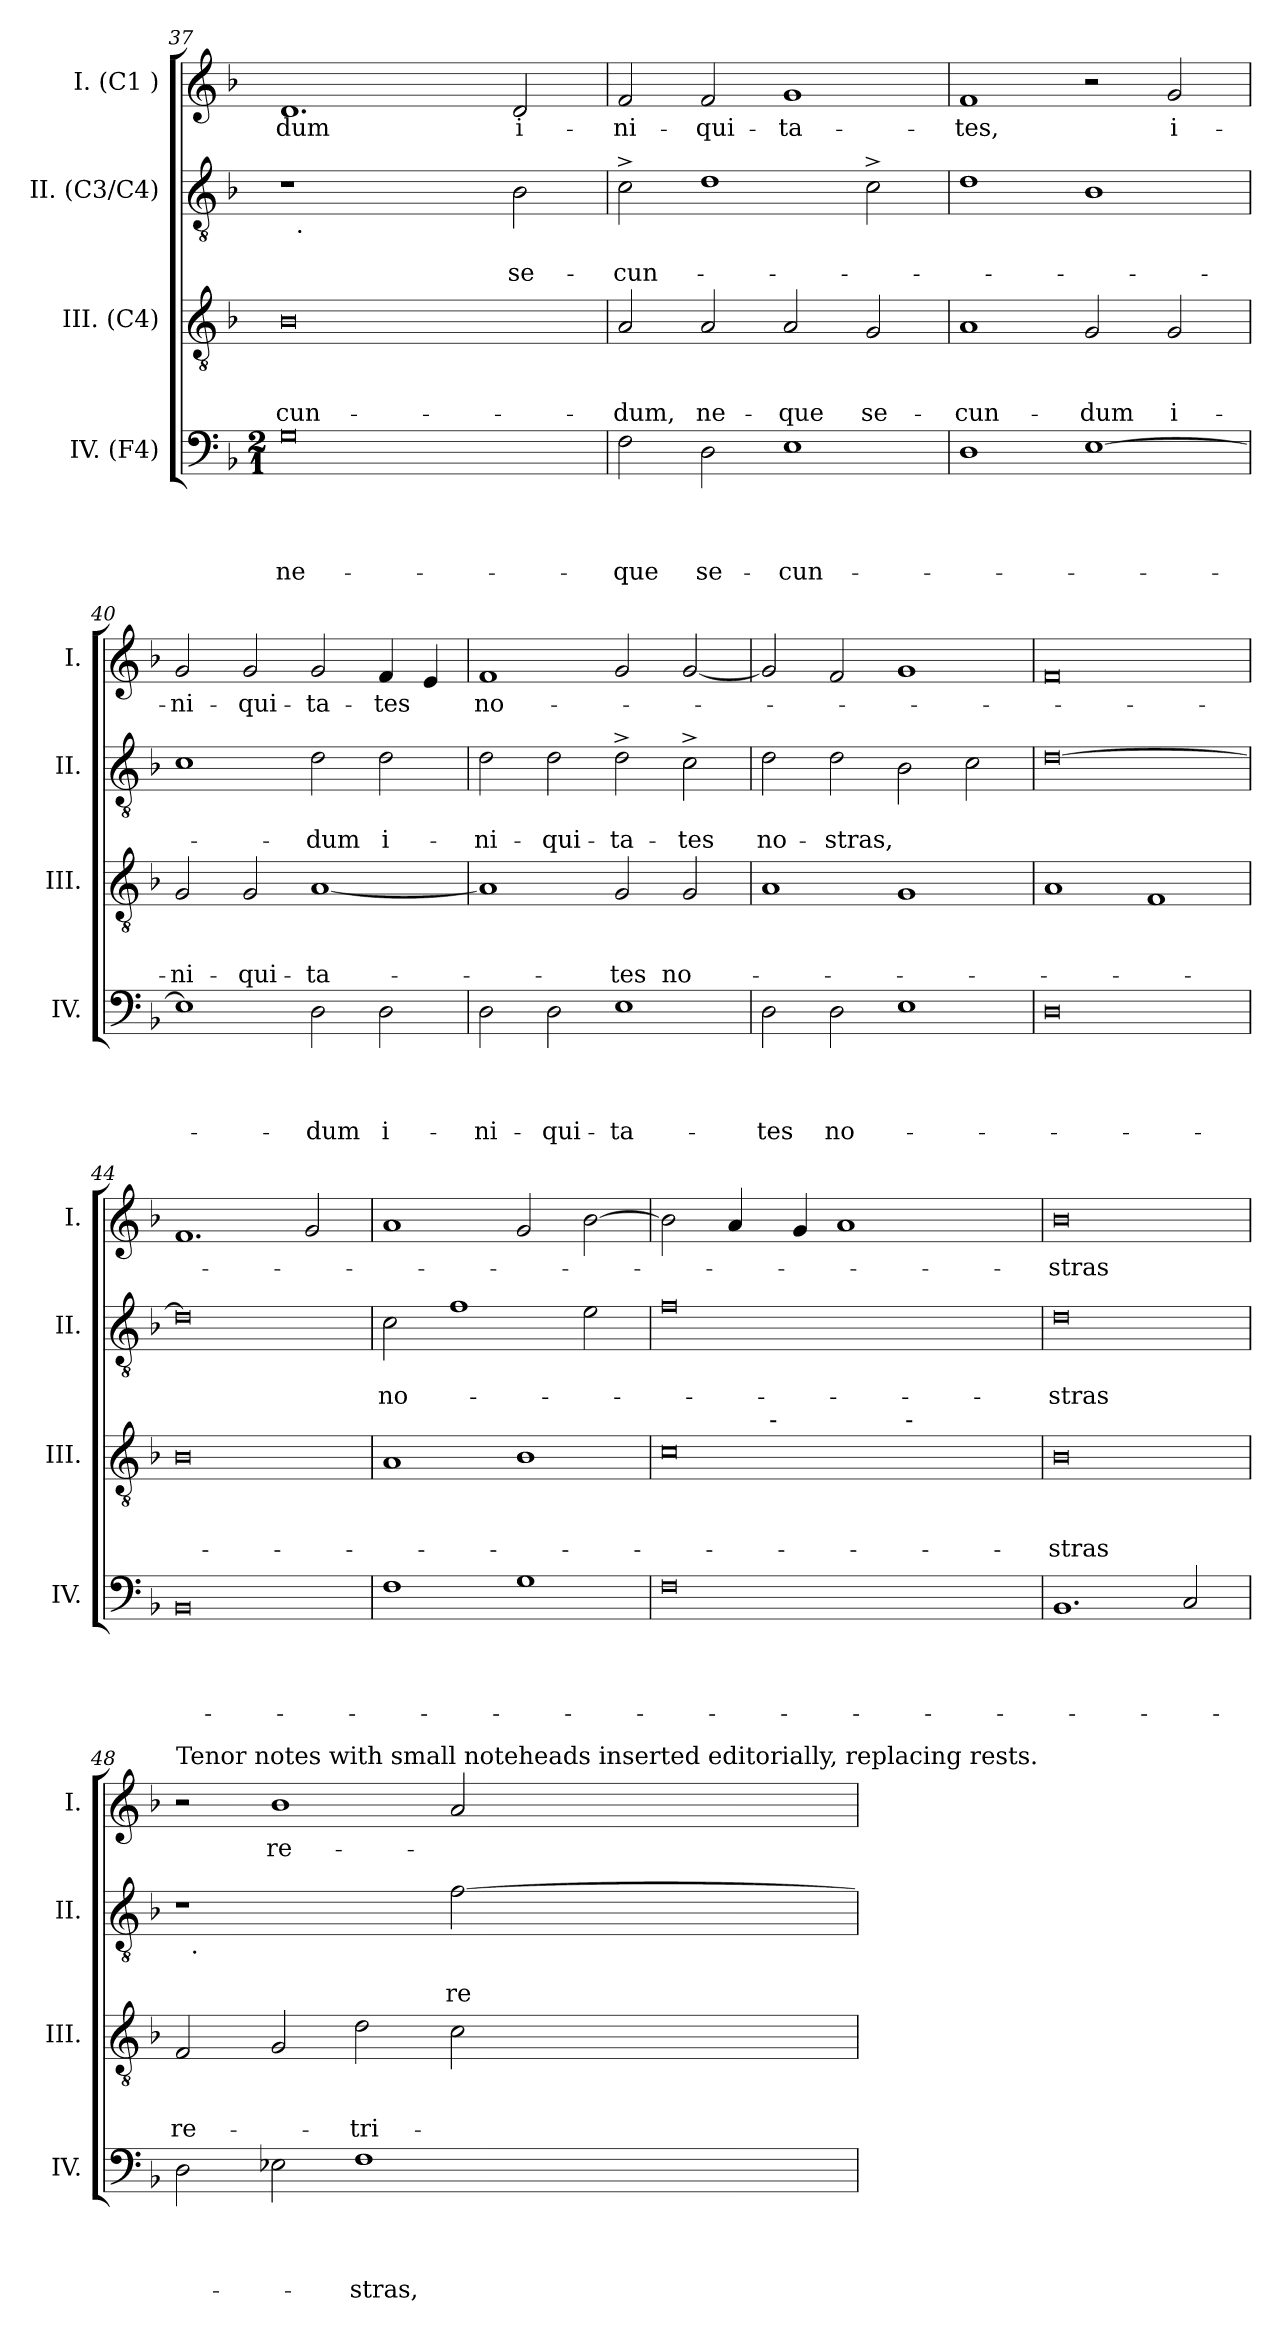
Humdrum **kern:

**kern	**text	**text	**text	**text	**kern	**text	**text	**text	**kern	**text	**text	**kern	**text
*part4	*part4	*part4	*part4	*part4	*part3	*part3	*part3	*part3	*part2	*part2	*part2	*part1	*part1
*staff4	*staff4	*staff4	*staff4	*staff4	*staff3	*staff3	*staff3	*staff3	*staff2	*staff2	*staff2	*staff1	*staff1
*I"IV. (F4)	*	*	*	*	*I"III. (C4)	*	*	*	*I"II. (C3/C4)	*	*	*I"I. (C1 )	*
*I'IV.	*	*	*	*	*I'III.	*	*	*	*I'II.	*	*	*I'I.	*
*clefF4	*	*	*	*	*clefGv2	*	*	*	*clefGv2	*	*	*clefG2	*
*k[b-]	*	*	*	*	*k[b-]	*	*	*	*k[b-]	*	*	*k[b-]	*
*F:	*	*	*	*	*F:	*	*	*	*F:	*	*	*F:	*
*M2/1	*	*	*	*	*	*	*	*	*	*	*	*	*
=37	=37	=37	=37	=37	=37	=37	=37	=37	=37	=37	=37	=37	=37
!	!	!	!	!LO:LY:b:rj	!	!	!	!LO:LY:b	!	!	!	!	!LO:LY:b
*	*	*	*	*	*	*	*	*	*^	*	*	*	*
0G	.	.	.	ne-	0B-	.	.	-cun-	1r	32ryy	.	.	1.d	-dum
!	!	!	!	!	!	!	!	!	!	!LO:TX:b:t=.	!	!	!	!
.	.	.	.	.	.	.	.	.	.	1ryy	.	.	.	.
.	.	.	.	.	.	.	.	.	2ryy	.	.	.	.	.
.	.	.	.	.	.	.	.	.	.	2ryy	.	.	.	.
!	!	!	!	!	!	!	!	!	!	!	!	!LO:LY:b	!	!LO:LY:b
.	.	.	.	.	.	.	.	.	2B-\	.	.	se-	2d/	i-
.	.	.	.	.	.	.	.	.	.	4...ryy	.	.	.	.
=38	=38	=38	=38	=38	=38	=38	=38	=38	=38	=38	=38	=38	=38	=38
!	!	!	!	!LO:LY:b	!	!	!	!LO:LY:b	!	!	!	!LO:LY:b	!	!LO:LY:b
*	*	*	*	*	*	*	*	*	*v	*v	*	*	*	*
2F\	.	.	.	-que	2A/	.	.	-dum,	2c^>\	.	-cun-	2f/	-ni-
!	!	!	!	!LO:LY:b	!	!	!	!LO:LY:b	!	!	!	!	!LO:LY:b
2D\	.	.	.	se-	2A/	.	.	ne-	1d	.	.	2f/	-qui-
!	!	!	!	!LO:LY:b	!	!	!	!LO:LY:b	!	!	!	!	!LO:LY:b
1E	.	.	.	-cun-	2A/	.	.	-que	.	.	.	1g	-ta-
!	!	!	!	!	!	!	!	!LO:LY:b	!	!	!	!	!
.	.	.	.	.	2G/	.	.	se-	2c^>\	.	.	.	.
=39	=39	=39	=39	=39	=39	=39	=39	=39	=39	=39	=39	=39	=39
!	!	!	!	!	!	!	!	!LO:LY:b	!	!	!	!	!LO:LY:b
1D	.	.	.	.	1A	.	.	-cun-	1d	.	.	1f	-tes,
!	!	!	!	!	!	!	!	!LO:LY:b	!	!	!	!	!
[>1E	.	.	.	.	2G/	.	.	-dum	1B-	.	.	2r	.
!	!	!	!	!	!	!	!	!LO:LY:b	!	!	!	!	!LO:LY:b
.	.	.	.	.	2G/	.	.	i-	.	.	.	2g/	i-
=40	=40	=40	=40	=40	=40	=40	=40	=40	=40	=40	=40	=40	=40
!	!	!	!	!	!	!	!	!LO:LY:b	!	!	!	!	!LO:LY:b
1E]	.	.	.	.	2G/	.	.	-ni-	1c	.	.	2g/	-ni-
!	!	!	!	!	!	!	!	!LO:LY:b	!	!	!	!	!LO:LY:b
.	.	.	.	.	2G/	.	.	-qui-	.	.	.	2g/	-qui-
!	!	!	!	!LO:LY:b	!	!	!	!LO:LY:b	!	!	!LO:LY:b	!	!LO:LY:b
2D\	.	.	.	-dum	[<1A	.	.	-ta-	2d\	.	-dum	2g/	-ta-
!	!	!	!	!LO:LY:b	!	!	!	!	!	!	!LO:LY:b	!	!LO:LY:b
2D\	.	.	.	i-	.	.	.	.	2d\	.	i-	4f/	-tes
.	.	.	.	.	.	.	.	.	.	.	.	4e</	.
!!LO:LB:g=z
=41	=41	=41	=41	=41	=41	=41	=41	=41	=41	=41	=41	=41	=41
!	!	!	!	!LO:LY:b	!	!	!	!	!	!	!LO:LY:b	!	!LO:LY:b
2D\	.	.	.	-ni-	1A]	.	.	.	2d\	.	-ni-	1f	no-
!	!	!	!	!LO:LY:b	!	!	!	!	!	!	!LO:LY:b	!	!
2D\	.	.	.	-qui-	.	.	.	.	2d\	.	-qui-	.	.
!	!	!	!	!LO:LY:b	!	!	!	!LO:LY:b	!	!	!LO:LY:b	!	!
1E	.	.	.	-ta-	2G/	.	.	-tes	2d^>\	.	-ta-	2g/	.
!	!	!	!	!	!	!	!	!LO:LY:b	!	!	!LO:LY:b	!	!
.	.	.	.	.	2G/	.	.	no-	2c^>\	.	-tes	[<2g/	.
=42	=42	=42	=42	=42	=42	=42	=42	=42	=42	=42	=42	=42	=42
!	!	!	!	!LO:LY:b	!	!	!	!	!	!	!LO:LY:b	!	!
2D\	.	.	.	-tes	1A	.	.	.	2d\	.	no-	2g/]	.
!	!	!	!	!LO:LY:b	!	!	!	!	!	!	!LO:LY:b	!	!
2D\	.	.	.	no-	.	.	.	.	2d\	.	-stras,	2f/	.
1E	.	.	.	.	1G	.	.	.	2B-\	.	.	1g	.
.	.	.	.	.	.	.	.	.	2c\	.	.	.	.
=43	=43	=43	=43	=43	=43	=43	=43	=43	=43	=43	=43	=43	=43
0D	.	.	.	.	1A	.	.	.	[>0d	.	.	0f	.
.	.	.	.	.	1F	.	.	.	.	.	.	.	.
=44	=44	=44	=44	=44	=44	=44	=44	=44	=44	=44	=44	=44	=44
0BB-	.	.	.	.	0B-	.	.	.	0d]	.	.	1.f	.
.	.	.	.	.	.	.	.	.	.	.	.	2g/	.
=45	=45	=45	=45	=45	=45	=45	=45	=45	=45	=45	=45	=45	=45
!	!	!	!	!	!	!	!	!	!	!	!LO:LY:b	!	!
1F	.	.	.	.	1A	.	.	.	2c\	.	no-	1a	.
.	.	.	.	.	.	.	.	.	1f	.	.	.	.
1G	.	.	.	.	1B-	.	.	.	.	.	.	2g/	.
.	.	.	.	.	.	.	.	.	2e\	.	.	[<2b-\	.
!!LO:LB:g=z
=46	=46	=46	=46	=46	=46	=46	=46	=46	=46	=46	=46	=46	=46
*	*	*	*	*	*^	*	*	*	*	*	*	*	*
*	*	*	*	*	*	*^	*	*	*	*	*	*	*	*
0F	.	.	.	.	0c	2ryy	1ryy	.	.	.	0f	.	.	2b-\]	.
.	.	.	.	.	.	8ryy	.	.	.	.	.	.	.	4a/	.
.	.	.	.	.	.	32ryy	.	.	.	.	.	.	.	.	.
!	!	!	!	!	!	!LO:TX:a:t=-	!	!	!	!	!	!	!	!	!
.	.	.	.	.	.	1ryy	.	.	.	.	.	.	.	.	.
.	.	.	.	.	.	.	.	.	.	.	.	.	.	4g/	.
.	.	.	.	.	.	.	4ryy	.	.	.	.	.	.	1a	.
.	.	.	.	.	.	.	16.ryy	.	.	.	.	.	.	.	.
!	!	!	!	!	!	!	!LO:TX:a:t=-	!	!	!	!	!	!	!	!
.	.	.	.	.	.	.	2ryy	.	.	.	.	.	.	.	.
.	.	.	.	.	.	4ryy	.	.	.	.	.	.	.	.	.
.	.	.	.	.	.	.	8ryy	.	.	.	.	.	.	.	.
.	.	.	.	.	.	16.ryy	.	.	.	.	.	.	.	.	.
.	.	.	.	.	.	.	32ryy	.	.	.	.	.	.	.	.
=47	=47	=47	=47	=47	=47	=47	=47	=47	=47	=47	=47	=47	=47	=47	=47
!	!	!	!	!	!	!	!	!	!	!LO:LY:b	!	!	!LO:LY:b	!	!LO:LY:b
*	*	*	*	*	*v	*v	*v	*	*	*	*	*	*	*	*
1.BB-	.	.	.	.	0B-	.	.	-stras	0d	.	-stras	0b-	-stras
2C/	.	.	.	.	.	.	.	.	.	.	.	.	.
=48	=48	=48	=48	=48	=48	=48	=48	=48	=48	=48	=48	=48	=48
!	!	!	!	!	!	!	!	!	!	!	!	!LO:TX:a:t=Tenor notes with small noteheads inserted editorially, replacing rests.	!
!	!	!	!	!	!	!	!	!LO:LY:b	!	!	!	!	!
*	*	*	*	*	*	*	*	*	*^	*	*	*	*
2D\	.	.	.	.	2F/	.	.	re-	1r	32ryy	.	.	2r	.
!	!	!	!	!	!	!	!	!	!	!LO:TX:b:t=.	!	!	!	!
.	.	.	.	.	.	.	.	.	.	1ryy	.	.	.	.
!	!	!	!	!	!	!	!	!	!	!	!	!	!	!LO:LY:b
2E-X\	.	.	.	.	2G/	.	.	.	.	.	.	.	1b-	re-
!	!	!	!	!LO:LY:b	!	!	!	!LO:LY:b	!	!	!	!	!	!
1F	.	.	.	-stras,	2d\	.	.	-tri-	2ryy	.	.	.	.	.
.	.	.	.	.	.	.	.	.	.	2ryy	.	.	.	.
!	!	!	!	!	!	!	!	!	!	!	!	!LO:LY:b	!	!
.	.	.	.	.	2c\	.	.	.	[>2f\	.	.	re-	2a/	.
.	.	.	.	.	.	.	.	.	.	4...ryy	.	.	.	.
*	*	*	*	*	*	*	*	*	*v	*v	*	*	*	*
=	=	=	=	=	=	=	=	=	=	=	=	=	=
*-	*-	*-	*-	*-	*-	*-	*-	*-	*-	*-	*-	*-	*-
